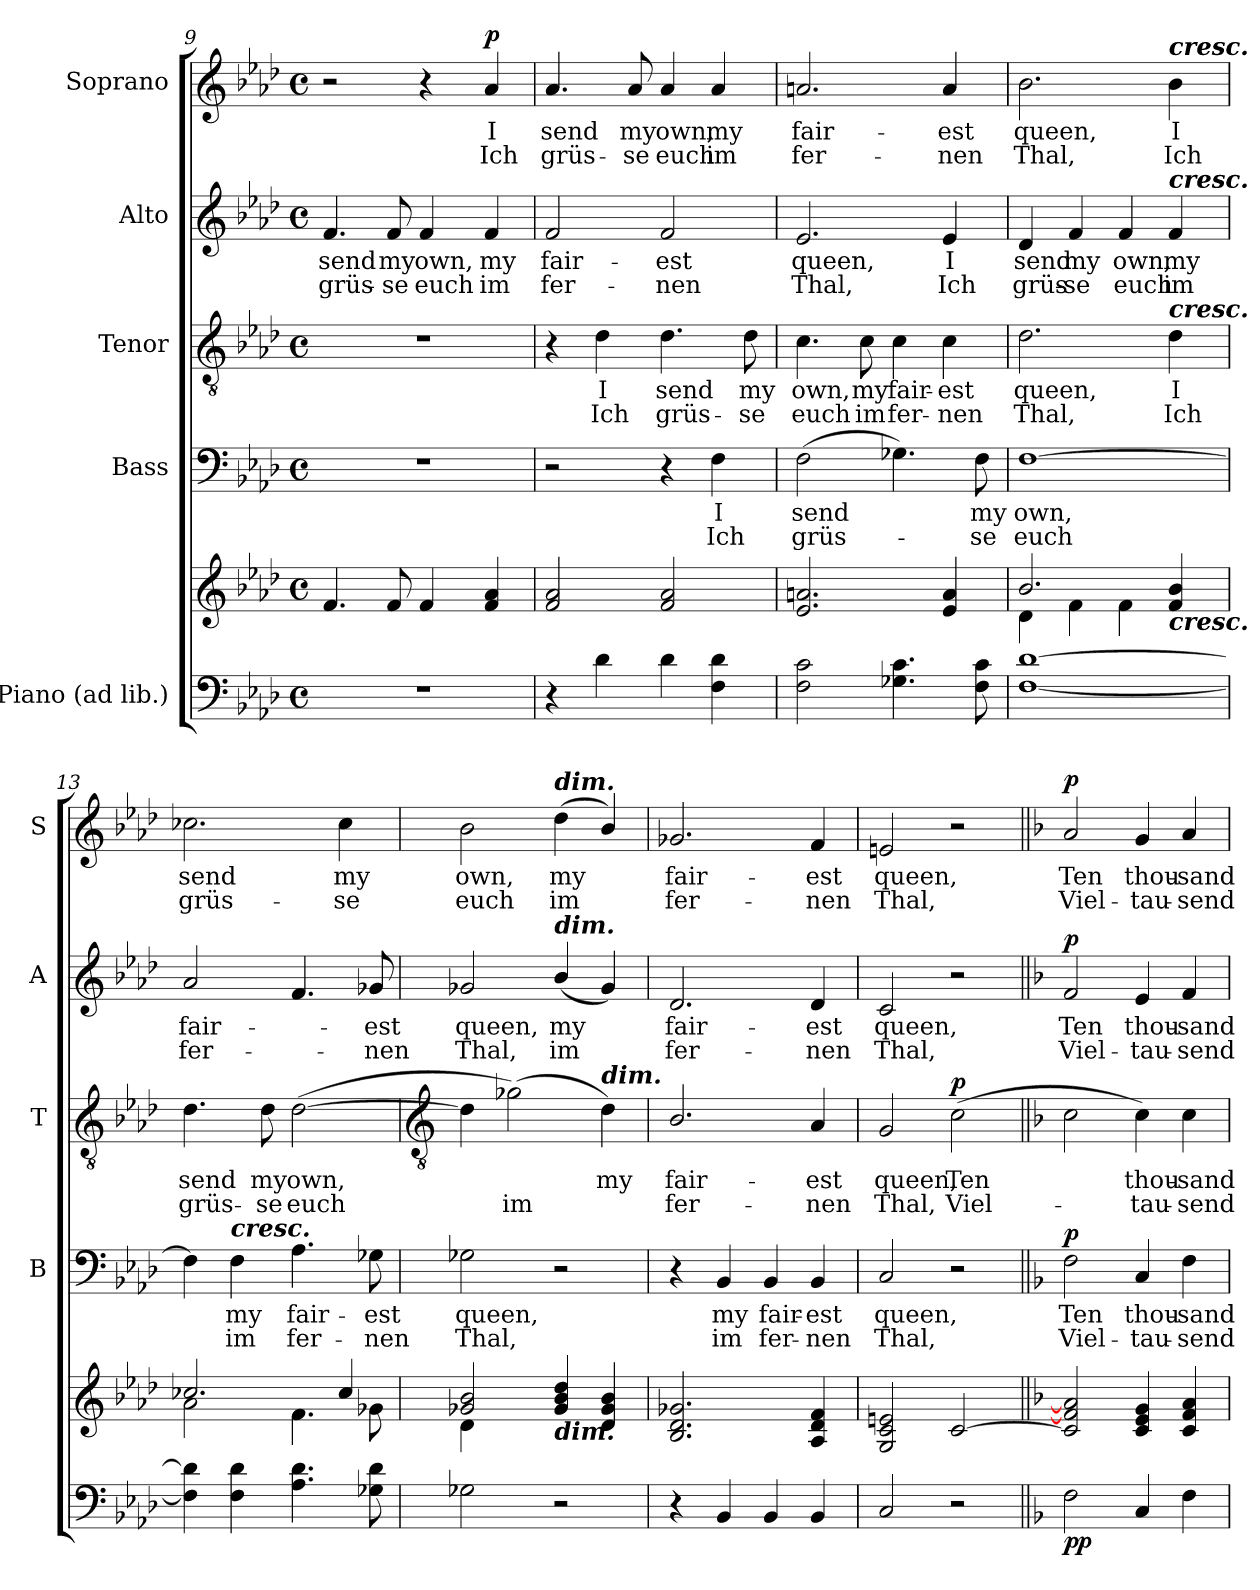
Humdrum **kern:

**kern	**kern	**dynam	**kern	**text	**text	**dynam	**kern	**text	**text	**dynam	**kern	**text	**text	**dynam	**kern	**text	**text	**dynam
*part5	*part5	*part5	*part4	*part4	*part4	*part4	*part3	*part3	*part3	*part3	*part2	*part2	*part2	*part2	*part1	*part1	*part1	*part1
*staff6	*staff5	*staff5/6	*staff4	*staff4	*staff4	*staff4	*staff3	*staff3	*staff3	*staff3	*staff2	*staff2	*staff2	*staff2	*staff1	*staff1	*staff1	*staff1
*I"Piano (ad lib.)	*	*	*I"Bass	*	*	*	*I"Tenor	*	*	*	*I"Alto	*	*	*	*I"Soprano	*	*	*
*	*	*	*I'B	*	*	*	*I'T	*	*	*	*I'A	*	*	*	*I'S	*	*	*
!!LO:LB:g=z
*clefF4	*clefG2	*	*clefF4	*	*	*	*clefGv2	*	*	*	*clefG2	*	*	*	*clefG2	*	*	*
*k[b-e-a-d-]	*k[b-e-a-d-]	*	*k[b-e-a-d-]	*	*	*	*k[b-e-a-d-]	*	*	*	*k[b-e-a-d-]	*	*	*	*k[b-e-a-d-]	*	*	*
*A-:	*A-:	*	*A-:	*	*	*	*A-:	*	*	*	*A-:	*	*	*	*A-:	*	*	*
*M4/4	*M4/4	*	*M4/4	*	*	*	*M4/4	*	*	*	*M4/4	*	*	*	*M4/4	*	*	*
*met(c)	*met(c)	*	*met(c)	*	*	*	*met(c)	*	*	*	*met(c)	*	*	*	*met(c)	*	*	*
=9	=9	=9	=9	=9	=9	=9	=9	=9	=9	=9	=9	=9	=9	=9	=9	=9	=9	=9
*	*^	*	*	*	*	*	*	*	*	*	*	*	*	*	*	*	*	*
!	!	!	!	!	!	!	!	!	!	!	!	!	!LO:LY:b	!LO:LY:b	!	!	!	!	!
1r	4.f/	2ryy	.	1r	.	.	.	1r	.	.	.	4.f	send	grüs-	.	2r	.	.	.
!	!	!	!	!	!	!	!	!	!	!	!	!	!LO:LY:b	!LO:LY:b	!	!	!	!	!
.	8f/	.	.	.	.	.	.	.	.	.	.	8f	-my	se	.	.	.	.	.
!	!	!	!	!	!	!	!	!	!	!	!	!	!LO:LY:b	!LO:LY:b	!	!	!	!	!
.	4f/	8ryy	.	.	.	.	.	.	.	.	.	4f	own,	euch	.	4r	.	.	.
.	.	4.ryy	.	.	.	.	.	.	.	.	.	.	.	.	.	.	.	.	.
!	!	!	!	!	!	!	!	!	!	!	!	!	!LO:LY:b	!LO:LY:b	!	!	!LO:LY:b	!LO:LY:b	!LO:DY:b
.	4f/ 4a-/	.	.	.	.	.	.	.	.	.	.	4f	my	im	.	4a-	I	Ich	p
=10	=10	=10	=10	=10	=10	=10	=10	=10	=10	=10	=10	=10	=10	=10	=10	=10	=10	=10	=10
!	!	!	!	!	!	!	!	!	!	!	!	!	!LO:LY:b	!LO:LY:b	!	!	!LO:LY:b	!LO:LY:b	!
4r	2f/ 2a-/	1ryy	.	2r	.	.	.	4r	.	.	.	2f	fair-	-fer-	.	4.a-	send	grüs-	.
!	!	!	!	!	!	!	!	!	!LO:LY:b	!LO:LY:b	!	!	!	!	!	!	!	!	!
4d-	.	.	.	.	.	.	.	4d-	I	Ich	.	.	.	.	.	.	.	.	.
!	!	!	!	!	!	!	!	!	!	!	!	!	!	!	!	!	!LO:LY:b	!LO:LY:b	!
.	.	.	.	.	.	.	.	.	.	.	.	.	.	.	.	8a-	-my	se	.
!	!	!	!	!	!	!	!	!	!LO:LY:b	!LO:LY:b	!	!	!LO:LY:b	!LO:LY:b	!	!	!LO:LY:b	!LO:LY:b	!
4d-	2f/ 2a-/	.	.	4r	.	.	.	4.d-	send	grüs-	.	2f	-est	nen	.	4a-	own,	euch	.
!	!	!	!	!	!LO:LY:b	!LO:LY:b	!	!	!	!	!	!	!	!	!	!	!LO:LY:b	!LO:LY:b	!
4F 4d-	.	.	.	4F	I	Ich	.	.	.	.	.	.	.	.	.	4a-	my	im	.
!	!	!	!	!	!	!	!	!	!LO:LY:b	!LO:LY:b	!	!	!	!	!	!	!	!	!
.	.	.	.	.	.	.	.	8d-	-my	se	.	.	.	.	.	.	.	.	.
=11	=11	=11	=11	=11	=11	=11	=11	=11	=11	=11	=11	=11	=11	=11	=11	=11	=11	=11	=11
!	!	!	!	!	!LO:LY:b	!LO:LY:b	!	!	!LO:LY:b	!LO:LY:b	!	!	!LO:LY:b	!LO:LY:b	!	!	!LO:LY:b	!LO:LY:b	!
2F 2c	2.e-/ 2.an/	1ryy	.	(>2F	send	grüs-	.	4.c	own,	euch	.	2.e-	queen,	Thal,	.	2.an	fair-	-fer-	.
!	!	!	!	!	!	!	!	!	!LO:LY:b	!LO:LY:b	!	!	!	!	!	!	!	!	!
.	.	.	.	.	.	.	.	8c	my	im	.	.	.	.	.	.	.	.	.
!	!	!	!	!	!	!	!	!	!LO:LY:b	!LO:LY:b	!	!	!	!	!	!	!	!	!
4.G-X 4.c	.	.	.	4.G-X)	.	.	.	4c	fair-	-fer-	.	.	.	.	.	.	.	.	.
!	!	!	!	!	!	!	!	!	!LO:LY:b	!LO:LY:b	!	!	!LO:LY:b	!LO:LY:b	!	!	!LO:LY:b	!LO:LY:b	!
.	4e-/ 4a/	.	.	.	.	.	.	4c	-est	nen	.	4e-	I	Ich	.	4a	-est	nen	.
!	!	!	!	!	!LO:LY:b	!LO:LY:b	!	!	!	!	!	!	!	!	!	!	!	!	!
8F 8c	.	.	.	8F	my	se	.	.	.	.	.	.	.	.	.	.	.	.	.
=12	=12	=12	=12	=12	=12	=12	=12	=12	=12	=12	=12	=12	=12	=12	=12	=12	=12	=12	=12
!	!	!	!	!	!LO:LY:b	!LO:LY:b	!	!	!LO:LY:b	!LO:LY:b	!	!	!LO:LY:b	!LO:LY:b	!	!	!LO:LY:b	!LO:LY:b	!
[1F [1d-	2.b-/	4d-\	.	[1F	own,	euch	.	2.d-	queen,	Thal,	.	4d-	send	grüs-	.	2.b-	queen,	Thal,	.
!	!	!	!	!	!	!	!	!	!	!	!	!	!LO:LY:b	!LO:LY:b	!	!	!	!	!
.	.	4f\	.	.	.	.	.	.	.	.	.	4f	-my	se	.	.	.	.	.
!	!	!	!	!	!	!	!	!	!	!	!	!	!LO:LY:b	!LO:LY:b	!	!	!	!	!
.	.	4f\	.	.	.	.	.	.	.	.	.	4f	own,	euch	.	.	.	.	.
!	!	!	!	!	!	!	!	!	!	!	!	!	!	!	!	!LO:TX:a:Bi:t=cresc.	!	!	!
!	!	!	!	!	!	!	!	!	!	!	!	!LO:TX:a:Bi:t=cresc.	!	!	!	!	!	!	!
!	!	!	!	!	!	!	!	!LO:TX:a:Bi:t=cresc.	!	!	!	!	!	!	!	!	!	!	!
!	!LO:TX:b:Bi:t=cresc.	!	!	!	!	!	!	!	!	!	!	!	!	!	!	!	!	!	!
!	!	!	!	!	!	!	!	!	!LO:LY:b	!LO:LY:b	!	!	!LO:LY:b	!LO:LY:b	!	!	!LO:LY:b	!LO:LY:b	!
.	4f/ 4b-/	4ryy	.	.	.	.	.	4d-	I	Ich	.	4f	my	im	.	4b-	I	Ich	.
=13	=13	=13	=13	=13	=13	=13	=13	=13	=13	=13	=13	=13	=13	=13	=13	=13	=13	=13	=13
!	!	!	!	!	!	!	!	!	!LO:LY:b	!LO:LY:b	!	!	!LO:LY:b	!LO:LY:b	!	!	!LO:LY:b	!LO:LY:b	!
4F] 4d-]	2.cc-X/	2a-\	.	4F]	.	.	.	4.d-	send	grüs-	.	2a-	fair-	fer-	.	2.cc-X	send	grüs-	.
!	!	!	!	!LO:TX:a:Bi:t=cresc.	!	!	!	!	!	!	!	!	!	!	!	!	!	!	!
!	!	!	!	!	!LO:LY:b	!LO:LY:b	!	!	!	!	!	!	!	!	!	!	!	!	!
4F 4d-	.	.	.	4F	my	im	.	.	.	.	.	.	.	.	.	.	.	.	.
!	!	!	!	!	!	!	!	!	!LO:LY:b	!LO:LY:b	!	!	!	!	!	!	!	!	!
.	.	.	.	.	.	.	.	8d-	-my	se	.	.	.	.	.	.	.	.	.
!	!	!	!	!	!LO:LY:b	!LO:LY:b	!	!	!LO:LY:b	!LO:LY:b	!	!	!	!	!	!	!	!	!
4.A- 4.d-	.	4.f\	.	4.A-	fair-	-fer-	.	(>[2d-	own,	euch	.	4.f	.	.	.	.	.	.	.
!	!	!	!	!	!	!	!	!	!	!	!	!	!	!	!	!	!LO:LY:b	!LO:LY:b	!
.	4cc-/	.	.	.	.	.	.	.	.	.	.	.	.	.	.	4cc-	-my	se	.
!	!	!	!	!	!LO:LY:b	!LO:LY:b	!	!	!	!	!	!	!LO:LY:b	!LO:LY:b	!	!	!	!	!
8G-X 8d-	.	8g-X\	.	8G-X	-est	nen	.	.	.	.	.	8g-X	est	nen	.	.	.	.	.
!!LO:LB:g=z
=14	=14	=14	=14	=14	=14	=14	=14	=14	=14	=14	=14	=14	=14	=14	=14	=14	=14	=14	=14
*	*	*	*	*	*	*	*	*clefGv2	*	*	*	*	*	*	*	*	*	*	*
!	!	!	!	!	!LO:LY:b	!LO:LY:b	!	!	!	!	!	!	!LO:LY:b	!LO:LY:b	!	!	!LO:LY:b	!LO:LY:b	!
2G-X	2g-X/ 2b-/	4d-\	.	2G-X	queen,	Thal,	.	4d-]	.	.	.	2g-X	queen,	Thal,	.	2b-	own,	euch	.
!	!	!	!	!	!	!	!	!	!	!LO:LY:b	!	!	!	!	!	!	!	!	!
.	.	2.ryy	.	.	.	.	.	(>2g-X)	.	im	.	.	.	.	.	.	.	.	.
!	!	!	!	!	!	!	!	!	!	!	!	!	!	!	!	!LO:TX:a:Bi:t=dim.	!	!	!
!	!	!	!	!	!	!	!	!	!	!	!	!LO:TX:a:Bi:t=dim.	!	!	!	!	!	!	!
!	!LO:TX:b:Bi:t=dim.	!	!	!	!	!	!	!	!	!	!	!	!	!	!	!	!	!	!
!	!	!	!	!	!	!	!	!	!	!	!	!	!LO:LY:b	!LO:LY:b	!	!	!LO:LY:b	!LO:LY:b	!
2r	4g-/ 4b-/ 4dd-/	.	.	2r	.	.	.	.	.	.	.	(<4b-/	my	im	.	(<4dd-	my	im	.
!	!	!	!	!	!	!	!	!LO:TX:a:Bi:t=dim.	!	!	!	!	!	!	!	!	!	!	!
!	!	!	!	!	!	!	!	!	!LO:LY:b	!	!	!	!	!	!	!	!	!	!
.	4d-/ 4g-/ 4b-/	.	.	.	.	.	.	4d-)	my	.	.	4g-)	.	.	.	4b-/)	.	.	.
=15	=15	=15	=15	=15	=15	=15	=15	=15	=15	=15	=15	=15	=15	=15	=15	=15	=15	=15	=15
!	!	!	!	!	!	!	!	!	!LO:LY:b	!LO:LY:b	!	!	!LO:LY:b	!LO:LY:b	!	!	!LO:LY:b	!LO:LY:b	!
4r	2.B-/ 2.d-/ 2.g-X/	1ryy	.	4r	.	.	.	2.B-/	fair-	-fer-	.	2.d-	fair-	-fer-	.	2.g-X	fair-	-fer-	.
!	!	!	!	!	!LO:LY:b	!LO:LY:b	!	!	!	!	!	!	!	!	!	!	!	!	!
4BB-	.	.	.	4BB-	my	im	.	.	.	.	.	.	.	.	.	.	.	.	.
!	!	!	!	!	!LO:LY:b	!LO:LY:b	!	!	!	!	!	!	!	!	!	!	!	!	!
4BB-	.	.	.	4BB-	fair-	-fer-	.	.	.	.	.	.	.	.	.	.	.	.	.
!	!	!	!	!	!LO:LY:b	!LO:LY:b	!	!	!LO:LY:b	!LO:LY:b	!	!	!LO:LY:b	!LO:LY:b	!	!	!LO:LY:b	!LO:LY:b	!
4BB-	4A-/ 4d-/ 4f/	.	.	4BB-	-est	nen	.	4A-	-est	nen	.	4d-	-est	nen	.	4f	-est	nen	.
=16	=16	=16	=16	=16	=16	=16	=16	=16	=16	=16	=16	=16	=16	=16	=16	=16	=16	=16	=16
!	!	!	!	!	!LO:LY:b	!LO:LY:b	!	!	!LO:LY:b	!LO:LY:b	!	!	!LO:LY:b	!LO:LY:b	!	!	!LO:LY:b	!LO:LY:b	!
2C	2G/ 2c/ 2en/	1ryy	.	2C	queen,	Thal,	.	2G	queen,	Thal,	.	2c	queen,	Thal,	.	2en	queen,	Thal,	.
!	!	!	!	!	!	!	!	!	!LO:LY:b	!LO:LY:b	!LO:DY:b	!	!	!	!	!	!	!	!
2r	[2c/	.	.	2r	.	.	.	(>2c	Ten	Viel-	p	2r	.	.	.	2r	.	.	.
=17||	=17||	=17||	=17||	=17||	=17||	=17||	=17||	=17||	=17||	=17||	=17||	=17||	=17||	=17||	=17||	=17||	=17||	=17||	=17||
*k[b-]	*k[b-]	*	*	*k[b-]	*	*	*	*k[b-]	*	*	*	*k[b-]	*	*	*	*k[b-]	*	*	*
*F:	*F:	*	*	*F:	*	*	*	*F:	*	*	*	*F:	*	*	*	*F:	*	*	*
!	!	!	!LO:DY:b=2	!	!LO:LY:b	!LO:LY:b	!	!	!	!	!	!	!LO:LY:b	!LO:LY:b	!	!	!LO:LY:b	!LO:LY:b	!
!	!	!	!LO:DY:n=1:b	!	!	!	!LO:DY:b	!	!	!	!	!	!	!	!LO:DY:b	!	!	!	!LO:DY:b
2F	2c/] 2f/] 2a/]	1ryy	p p	2F	Ten	Viel-	p	2c	.	.	.	2f	Ten	Viel-	p	2a	Ten	Viel-	p
!	!	!	!	!	!LO:LY:b	!LO:LY:b	!	!	!LO:LY:b	!LO:LY:b	!	!	!LO:LY:b	!LO:LY:b	!	!	!LO:LY:b	!LO:LY:b	!
4C	4c/ 4e/ 4g/	.	.	4C	-thou-	-tau-	.	4c)	thou-	-tau-	.	4e	-thou-	-tau-	.	4g	-thou-	-tau-	.
!	!	!	!	!	!LO:LY:b	!LO:LY:b	!	!	!LO:LY:b	!LO:LY:b	!	!	!LO:LY:b	!LO:LY:b	!	!	!LO:LY:b	!LO:LY:b	!
4F	4c/ 4f/ 4a/	.	.	4F	-sand	send-	.	4c	-sand	send-	.	4f	-sand	send-	.	4a	-sand	send-	.
*	*v	*v	*	*	*	*	*	*	*	*	*	*	*	*	*	*	*	*	*
=	=	=	=	=	=	=	=	=	=	=	=	=	=	=	=	=	=	=
*-	*-	*-	*-	*-	*-	*-	*-	*-	*-	*-	*-	*-	*-	*-	*-	*-	*-	*-
